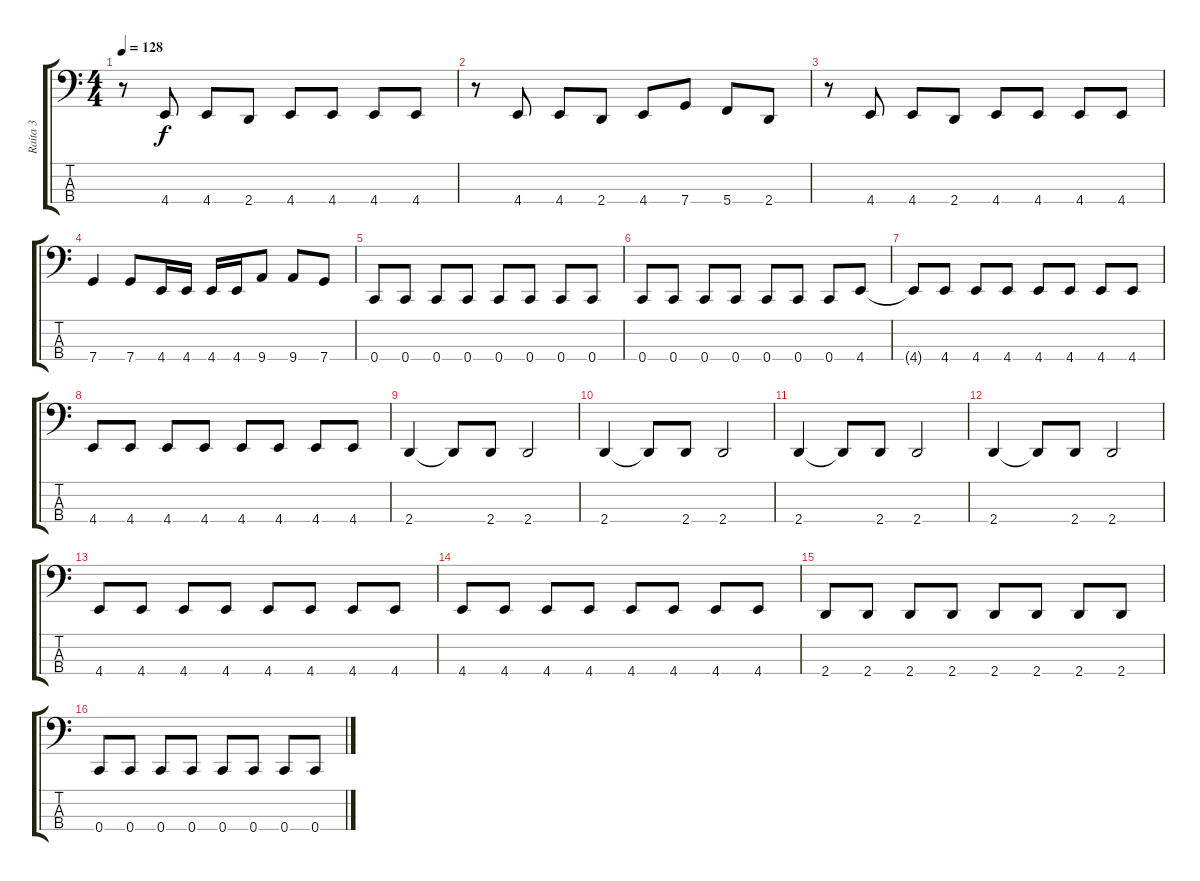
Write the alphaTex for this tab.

\track ("Raita 3" "Raita 3") {instrument electricbassfinger}
\staff {score tabs}
\tuning (Eb2 Bb1 F1 C1) {hide}
\ts (4 4)
\tempo 128
\clef f4
\ks c
r.8{dy f} 4.4.8 4.4.8 2.4.8 4.4.8 4.4.8 4.4.8 4.4.8 |
r.8 4.4.8 4.4.8 2.4.8 4.4.8 7.4.8 5.4.8 2.4.8 |
r.8 4.4.8 4.4.8 2.4.8 4.4.8 4.4.8 4.4.8 4.4.8 |
7.4.4 7.4.8 4.4.16 4.4.16 4.4.16 4.4.16 9.4.8 9.4.8 7.4.8 |
0.4.8 0.4.8 0.4.8 0.4.8 0.4.8 0.4.8 0.4.8 0.4.8 |
0.4.8 0.4.8 0.4.8 0.4.8 0.4.8 0.4.8 0.4.8 4.4.8 |
4.4{t}.8 4.4.8 4.4.8 4.4.8 4.4.8 4.4.8 4.4.8 4.4.8 |
4.4.8 4.4.8 4.4.8 4.4.8 4.4.8 4.4.8 4.4.8 4.4.8 |
2.4.4 2.4{t}.8 2.4.8 2.4.2 |
2.4.4 2.4{t}.8 2.4.8 2.4.2 |
2.4.4 2.4{t}.8 2.4.8 2.4.2 |
2.4.4 2.4{t}.8 2.4.8 2.4.2 |
4.4.8 4.4.8 4.4.8 4.4.8 4.4.8 4.4.8 4.4.8 4.4.8 |
4.4.8 4.4.8 4.4.8 4.4.8 4.4.8 4.4.8 4.4.8 4.4.8 |
2.4.8 2.4.8 2.4.8 2.4.8 2.4.8 2.4.8 2.4.8 2.4.8 |
0.4.8 0.4.8 0.4.8 0.4.8 0.4.8 0.4.8 0.4.8 0.4.8
